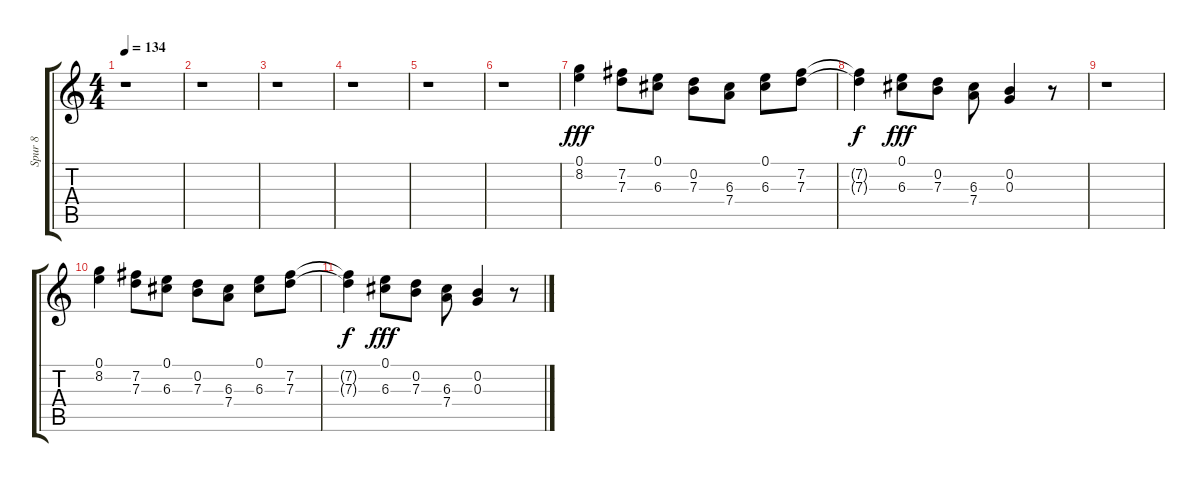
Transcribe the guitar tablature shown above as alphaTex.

\track ("Spur 8" "Spur 8") {instrument acousticguitarsteel}
\staff {score tabs}
\tuning (E4 B3 G3 D3 A2 E2) {hide}
\ts (4 4)
\tempo 134
\clef g2
\ks c
r.1{dy f} |
r.1 |
r.1 |
r.1 |
r.1 |
r.1 |
(0.1 8.2).4{dy fff} (7.2 7.3).8 (0.1 6.3).8 (0.2 7.3).8 (6.3 7.4).8 (0.1 6.3).8 (7.2 7.3).8 |
(7.2{t} 7.3{t}).4{dy f} (0.1 6.3).8{dy fff} (0.2 7.3).8 (6.3 7.4).8 (0.2 0.3).4 r.8 |
r.1 |
(0.1 8.2).4 (7.2 7.3).8 (0.1 6.3).8 (0.2 7.3).8 (6.3 7.4).8 (0.1 6.3).8 (7.2 7.3).8 |
(7.2{t} 7.3{t}).4{dy f} (0.1 6.3).8{dy fff} (0.2 7.3).8 (6.3 7.4).8 (0.2 0.3).4 r.8
